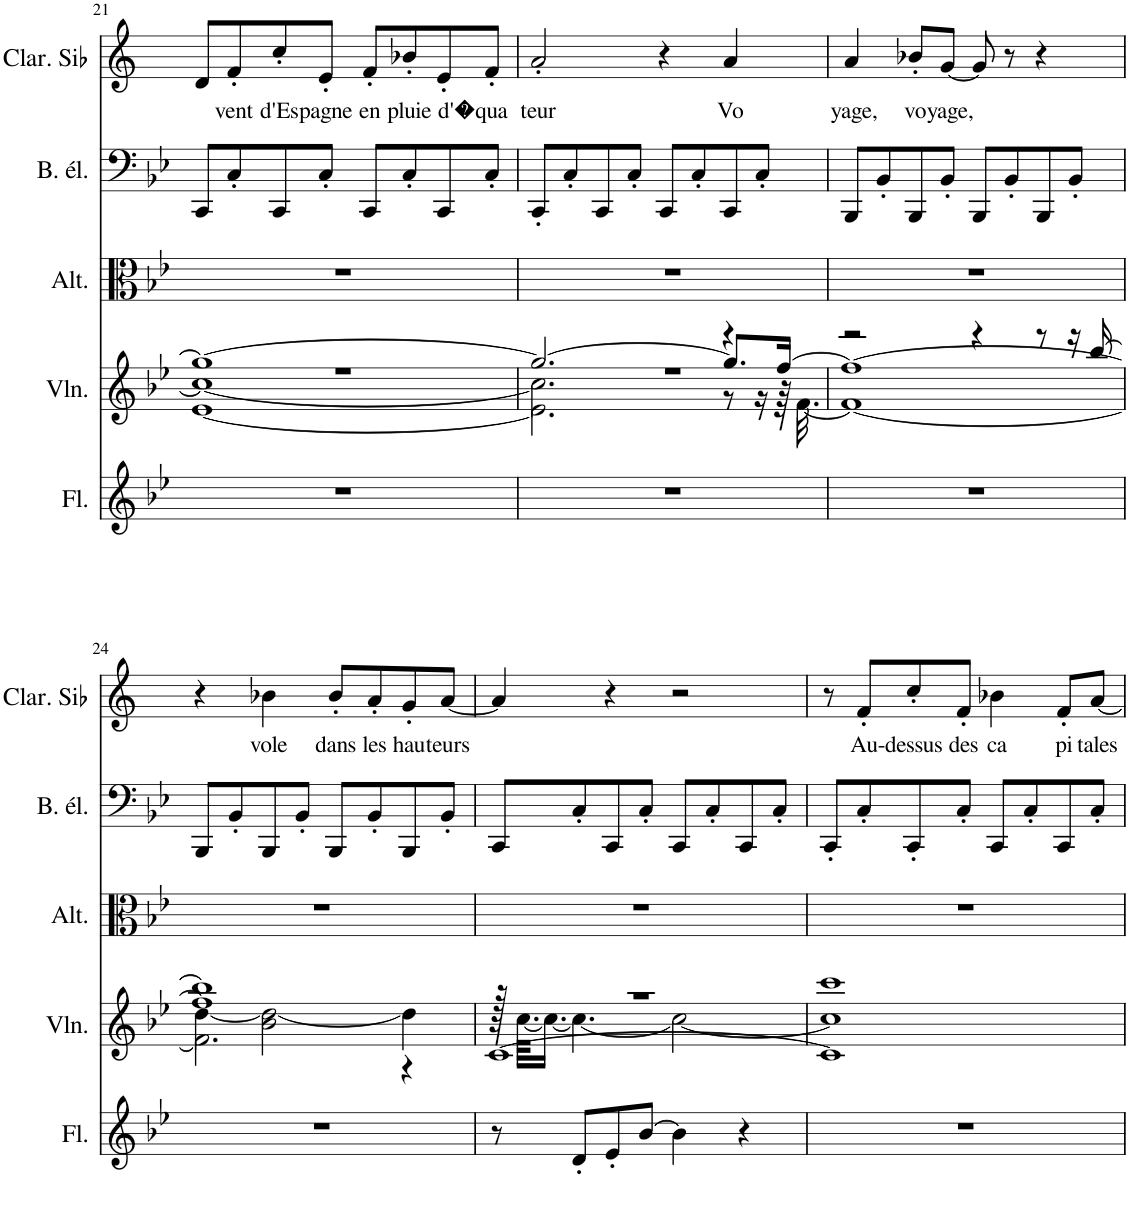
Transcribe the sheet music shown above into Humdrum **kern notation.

**kern	**kern	**kern	**kern	**kern	**text
*part5	*part4	*part3	*part2	*part1	*part1
*staff5	*staff4	*staff3	*staff2	*staff1	*staff1
*I"Flûte	*I"Violon	*I"Altos, VIOLINES	*I"Basse électrique	*I"Clarinette en Sib	*
*I'Fl.	*I'Vln.	*I'Alt.	*I'B. él.	*I'Clar. Sib	*
!!LO:PB:g=z
*clefG2	*clefG2	*clefC3	*clefF4	*clefG2	*
*	*	*	*Trd7c12	*Trd1c2	*
*k[b-e-]	*k[b-e-]	*k[b-e-]	*k[b-e-]	*k[]	*
*M4/4	*M4/4	*M4/4	*M4/4	*M4/4	*
=21	=21	=21	=21	=21	=21
*	*^	*	*	*	*
*	*	*^	*	*	*	*
*	*	*	*^	*	*	*	*
1r	1r	[1e-	1gg_	1cc_	1r	8CC/L	8d/L	.
!	!	!	!	!	!	!	!	!LO:LY:b
.	.	.	.	.	.	8C'/	8f'/	vent
!	!	!	!	!	!	!	!	!LO:LY:b
.	.	.	.	.	.	8CC/	8cc'/	d'Es
!	!	!	!	!	!	!	!	!LO:LY:b
.	.	.	.	.	.	8C'/J	8e'/J	pagne
!	!	!	!	!	!	!	!	!LO:LY:b
.	.	.	.	.	.	8CC/L	8f'/L	en
!	!	!	!	!	!	!	!	!LO:LY:b
.	.	.	.	.	.	8C'/	8b-X'/	pluie
!	!	!	!	!	!	!	!	!LO:LY:b
.	.	.	.	.	.	8CC/	8e'/	d'�
!	!	!	!	!	!	!	!	!LO:LY:b
.	.	.	.	.	.	8C'/J	8f'/J	qua
=22	=22	=22	=22	=22	=22	=22	=22	=22
!	!	!	!	!	!	!	!	!LO:LY:b
1r	1r	2.e-\]	2.gg/_	2.cc\]	1r	8CC'/L	2a'/	teur
.	.	.	.	.	.	8C'/	.	.
.	.	.	.	.	.	8CC/	.	.
.	.	.	.	.	.	8C'/J	.	.
.	.	.	.	.	.	8CC/L	4r	.
.	.	.	.	.	.	8C'/	.	.
!	!	!	!	!	!	!	!	!LO:LY:b
.	.	4r	8.gg/L]	8r	.	8CC/	4a/	Vo
.	.	.	.	16r	.	8C'/J	.	.
.	.	.	[16ff/Jk	64r	.	.	.	.
.	.	.	.	[32.f\	.	.	.	.
=23	=23	=23	=23	=23	=23	=23	=23	=23
!	!	!	!	!	!	!	!	!LO:LY:b
*	*	*	*v	*v	*	*	*	*
1r	2r	1ff_	1f_	1r	8BBB-/L	4a/	yage,
.	.	.	.	.	8BB-'/	.	.
!	!	!	!	!	!	!	!LO:LY:b
.	.	.	.	.	8BBB-/	8b-X'/L	vo
!	!	!	!	!	!	!	!LO:LY:b
.	.	.	.	.	8BB-'/J	[8g/J	yage,
.	4r	.	.	.	8BBB-/L	8g/]	.
.	.	.	.	.	8BB-'/	8r	.
.	8r	.	.	.	8BBB-/	4r	.
.	16r	.	.	.	8BB-'/J	.	.
.	[16bb-/	.	.	.	.	.	.
!!LO:LB:g=z
=24	=24	=24	=24	=24	=24	=24	=24
*	*	*	*^	*	*	*	*
1r	1bb-]	[4dd\	1ff]	2.f\]	1r	8BBB-/L	4r	.
.	.	.	.	.	.	8BB-'/	.	.
!	!	!	!	!	!	!	!	!LO:LY:b
.	.	2b-\ 2dd\_	.	.	.	8BBB-/	4b-X\	vole
.	.	.	.	.	.	8BB-'/J	.	.
!	!	!	!	!	!	!	!	!LO:LY:b
.	.	.	.	.	.	8BBB-/L	8b-'/L	dans
!	!	!	!	!	!	!	!	!LO:LY:b
.	.	.	.	.	.	8BB-'/	8a'/	les
!	!	!	!	!	!	!	!	!LO:LY:b
.	.	4dd\]	.	4r	.	8BBB-/	8g'/	hau
!	!	!	!	!	!	!	!	!LO:LY:b
.	.	.	.	.	.	8BB-'/J	[8a/J	teurs
*	*	*	*v	*v	*	*	*	*
=25	=25	=25	=25	=25	=25	=25	=25
8r	1r	128r	[1c	1r	8CC/L	4a/]	.
.	.	[64.cc\KKLL	.	.	.	.	.
.	.	16.cc\JJ_	.	.	.	.	.
8d'/L	.	4.cc\_	.	.	8C'/	.	.
8e-'/	.	.	.	.	8CC/	4r	.
[8b-/J	.	.	.	.	8C'/J	.	.
4b-\]	.	2cc\_	.	.	8CC/L	2r	.
.	.	.	.	.	8C'/	.	.
4r	.	.	.	.	8CC/	.	.
.	.	.	.	.	8C'/J	.	.
=26	=26	=26	=26	=26	=26	=26	=26
1r	1ccc	1cc]	1c]	1r	8CC'/L	8r	.
!	!	!	!	!	!	!	!LO:LY:b
.	.	.	.	.	8C'/	8f'/L	Au-
!	!	!	!	!	!	!	!LO:LY:b
.	.	.	.	.	8CC'/	8cc'/	dessus
!	!	!	!	!	!	!	!LO:LY:b
.	.	.	.	.	8C'/J	8f'/J	des
!	!	!	!	!	!	!	!LO:LY:b
.	.	.	.	.	8CC/L	4b-X\	ca
.	.	.	.	.	8C'/	.	.
!	!	!	!	!	!	!	!LO:LY:b
.	.	.	.	.	8CC/	8f'/L	pi
!	!	!	!	!	!	!	!LO:LY:b
.	.	.	.	.	8C'/J	[8a/J	tales
*	*v	*v	*v	*	*	*	*
=	=	=	=	=	=
*-	*-	*-	*-	*-	*-
